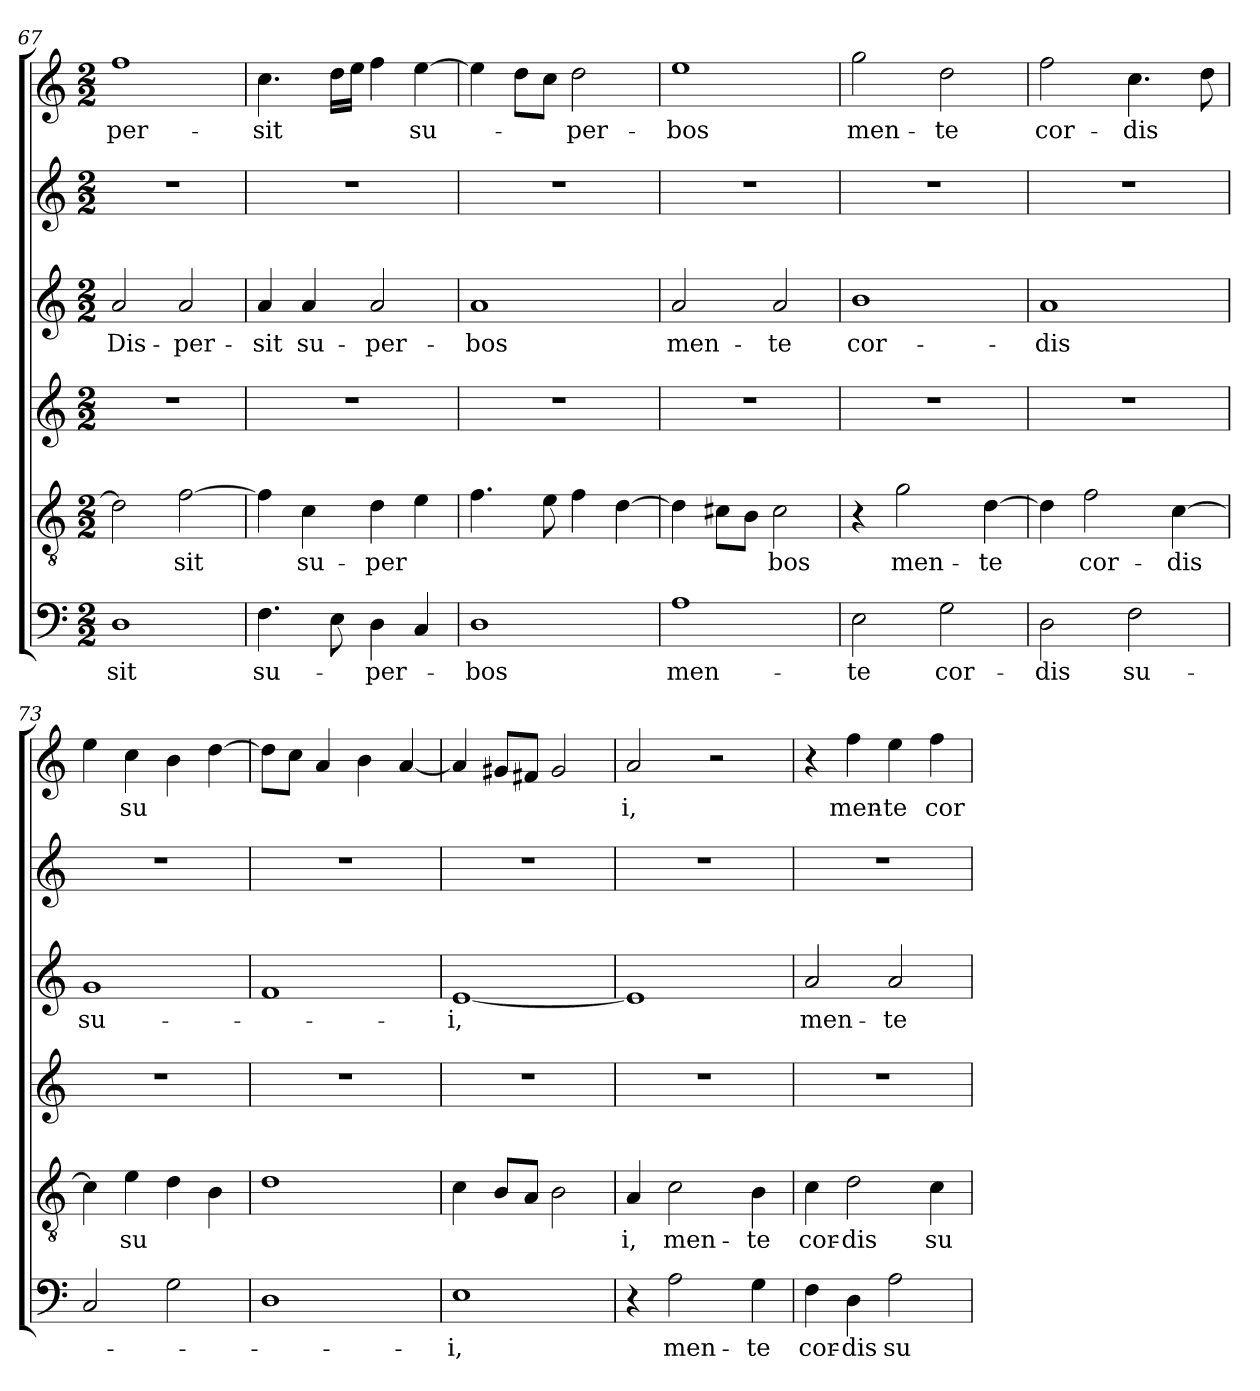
**kern	**text	**kern	**text	**kern	**kern	**text	**kern	**kern	**text
*part6	*part6	*part5	*part5	*part4	*part3	*part3	*part2	*part1	*part1
*staff6	*staff6	*staff5	*staff5	*staff4	*staff3	*staff3	*staff2	*staff1	*staff1
*clefF4	*	*clefGv2	*	*clefG2	*clefG2	*	*clefG2	*clefG2	*
*k[]	*	*k[]	*	*k[]	*k[]	*	*k[]	*k[]	*
*C:	*	*C:	*	*C:	*C:	*	*C:	*C:	*
*M2/2	*	*M2/2	*	*M2/2	*M2/2	*	*M2/2	*M2/2	*
=67	=67	=67	=67	=67	=67	=67	=67	=67	=67
!	!LO:LY:b	!	!	!	!	!LO:LY:b	!	!	!LO:LY:b
1D	-sit	2d\]	.	1r	2a/	Dis-	1r	1ff	-per-
!	!	!	!LO:LY:b	!	!	!LO:LY:b	!	!	!
.	.	[2f\	-sit	.	2a/	-per-	.	.	.
=68	=68	=68	=68	=68	=68	=68	=68	=68	=68
!	!LO:LY:b	!	!	!	!	!LO:LY:b	!	!	!LO:LY:b
4.F\	su-	4f\]	.	1r	4a/	-sit	1r	4.cc\	-sit
!	!	!	!LO:LY:b	!	!	!LO:LY:b	!	!	!
.	.	4c\	su-	.	4a/	su-	.	.	.
8E\	.	.	.	.	.	.	.	16dd\LL	.
.	.	.	.	.	.	.	.	16ee\JJ	.
!	!LO:LY:b	!	!LO:LY:b	!	!	!LO:LY:b	!	!	!
4D\	-per-	4d\	-per	.	2a/	-per-	.	4ff\	.
!	!	!	!	!	!	!	!	!	!LO:LY:b
4C/	.	4e\	.	.	.	.	.	[4ee\	su-
=69	=69	=69	=69	=69	=69	=69	=69	=69	=69
!	!LO:LY:b	!	!	!	!	!LO:LY:b	!	!	!
1D	-bos	4.f\	.	1r	1a	-bos	1r	4ee\]	.
.	.	.	.	.	.	.	.	8dd\L	.
.	.	8e\	.	.	.	.	.	8cc\J	.
!	!	!	!	!	!	!	!	!	!LO:LY:b
.	.	4f\	.	.	.	.	.	2dd\	-per-
.	.	[4d\	.	.	.	.	.	.	.
=70	=70	=70	=70	=70	=70	=70	=70	=70	=70
!	!LO:LY:b	!	!	!	!	!LO:LY:b	!	!	!LO:LY:b
1A	men-	4d\]	.	1r	2a/	men-	1r	1ee	-bos
.	.	8c#\L	.	.	.	.	.	.	.
.	.	8B\J	.	.	.	.	.	.	.
!	!	!	!LO:LY:b	!	!	!LO:LY:b	!	!	!
.	.	2c#\	bos	.	2a/	-te	.	.	.
!!LO:LB:g=z
=71	=71	=71	=71	=71	=71	=71	=71	=71	=71
!	!LO:LY:b	!	!	!	!	!LO:LY:b	!	!	!LO:LY:b
2E\	-­te	4r	.	1r	1b	cor-	1r	2gg\	men-
!	!	!	!LO:LY:b	!	!	!	!	!	!
.	.	2g\	men-	.	.	.	.	.	.
!	!LO:LY:b	!	!	!	!	!	!	!	!LO:LY:b
2G\	cor-	.	.	.	.	.	.	2dd\	-te
!	!	!	!LO:LY:b	!	!	!	!	!	!
.	.	[4d\	-te	.	.	.	.	.	.
=72	=72	=72	=72	=72	=72	=72	=72	=72	=72
!	!LO:LY:b	!	!	!	!	!LO:LY:b	!	!	!LO:LY:b
2D\	-dis	4d\]	.	1r	1a	-dis	1r	2ff\	cor-
!	!	!	!LO:LY:b	!	!	!	!	!	!
.	.	2f\	cor-	.	.	.	.	.	.
!	!LO:LY:b	!	!	!	!	!	!	!	!LO:LY:b
2F\	su-	.	.	.	.	.	.	4.cc\	-dis
!	!	!	!LO:LY:b	!	!	!	!	!	!
.	.	[4c\	-dis	.	.	.	.	.	.
.	.	.	.	.	.	.	.	8dd\	.
=73	=73	=73	=73	=73	=73	=73	=73	=73	=73
!	!	!	!	!	!	!LO:LY:b	!	!	!
2C/	.	4c\]	.	1r	1g	su-	1r	4ee\	.
!	!	!	!LO:LY:b	!	!	!	!	!	!LO:LY:b
.	.	4e\	su	.	.	.	.	4cc\	su
2G\	.	4d\	.	.	.	.	.	4b\	.
.	.	4B\	.	.	.	.	.	[4dd\	.
=74	=74	=74	=74	=74	=74	=74	=74	=74	=74
1D	.	1d	.	1r	1f	.	1r	8dd\L]	.
.	.	.	.	.	.	.	.	8cc\J	.
.	.	.	.	.	.	.	.	4a/	.
.	.	.	.	.	.	.	.	4b\	.
.	.	.	.	.	.	.	.	[4a/	.
=75	=75	=75	=75	=75	=75	=75	=75	=75	=75
!	!LO:LY:b	!	!	!	!	!LO:LY:b	!	!	!
1E	-i,	4c\	.	1r	[1e	-i,	1r	4a/]	.
.	.	8B/L	.	.	.	.	.	8g#/L	.
.	.	8A/J	.	.	.	.	.	8f#/J	.
.	.	2B\	.	.	.	.	.	2g#/	.
=76	=76	=76	=76	=76	=76	=76	=76	=76	=76
!	!	!	!LO:LY:b	!	!	!	!	!	!LO:LY:b
4r	.	4A/	i,	1r	1e]	.	1r	2a/	i,
!	!LO:LY:b	!	!LO:LY:b	!	!	!	!	!	!
2A\	men-	2c\	men-	.	.	.	.	.	.
.	.	.	.	.	.	.	.	2r	.
!	!LO:LY:b	!	!LO:LY:b	!	!	!	!	!	!
4G\	-te	4B\	-te	.	.	.	.	.	.
=77	=77	=77	=77	=77	=77	=77	=77	=77	=77
!	!LO:LY:b	!	!LO:LY:b	!	!	!LO:LY:b	!	!	!
4F\	cor-	4c\	cor-	1r	2a/	men-	1r	4r	.
!	!LO:LY:b	!	!LO:LY:b	!	!	!	!	!	!LO:LY:b
4D\	-dis	2d\	-dis	.	.	.	.	4ff\	men-
!	!LO:LY:b	!	!	!	!	!LO:LY:b	!	!	!LO:LY:b
2A\	su-	.	.	.	2a/	-te	.	4ee\	-te
!	!	!	!LO:LY:b	!	!	!	!	!	!LO:LY:b
.	.	4c\	su-	.	.	.	.	4ff\	cor-
=	=	=	=	=	=	=	=	=	=
*-	*-	*-	*-	*-	*-	*-	*-	*-	*-
